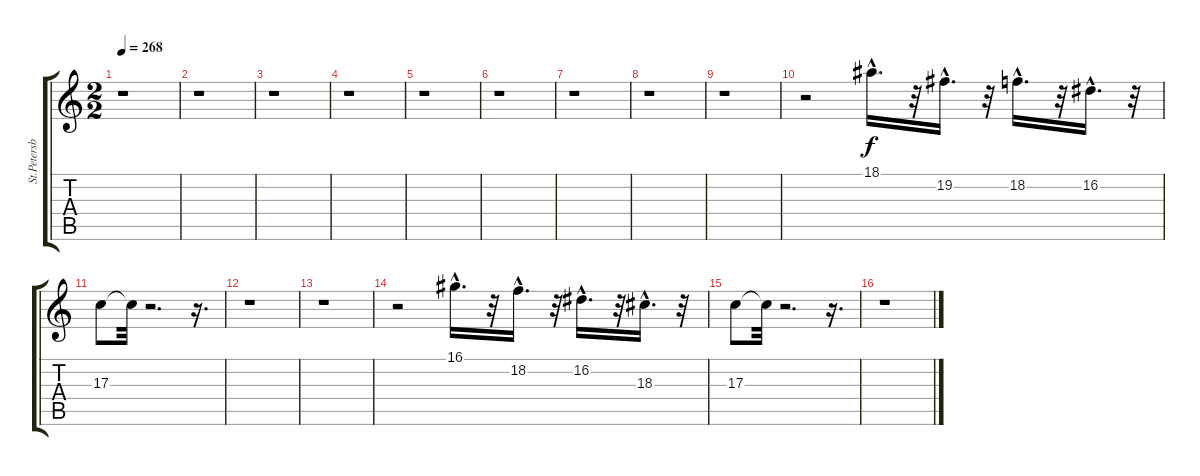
\track ("St.Petersburg" "St.Petersb") {instrument piccolo}
\staff {score tabs}
\tuning (E4 B3 G3 D3 A2 E2) {hide}
\ts (2 2)
\tempo 268
\clef g2
\ks c
r.1{dy f} |
r.1 |
r.1 |
r.1 |
r.1 |
r.1 |
r.1 |
r.1 |
r.1 |
r.2 18.1{hac}.16{d} r.32 19.2{hac}.16{d} r.32 18.2{hac}.16{d} r.32 16.2{hac}.16{d} r.32 |
17.3.8 17.3{t}.32 r.2{d} r.16{d} |
r.1 |
r.1 |
r.2 16.1{hac}.16{d} r.32 18.2{hac}.16{d} r.32 16.2{hac}.16{d} r.32 18.3{hac}.16{d} r.32 |
17.3.8 17.3{t}.32 r.2{d} r.16{d} |
r.1
